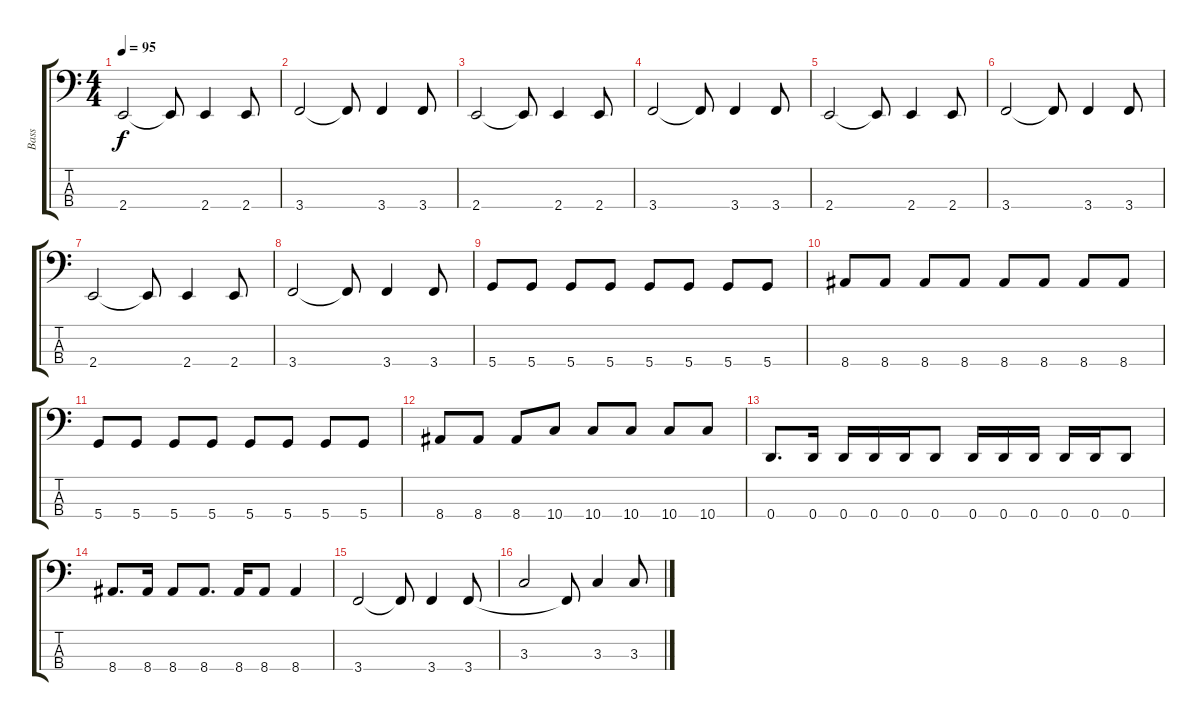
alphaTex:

\track ("Bass" "Bass") {instrument electricbassfinger}
\staff {score tabs}
\tuning (G2 D2 A1 D1) {hide}
\ts (4 4)
\tempo 95
\clef f4
\ks c
2.4.2{dy f} 2.4{t}.8 2.4.4 2.4.8 |
3.4.2 3.4{t}.8 3.4.4 3.4.8 |
2.4.2 2.4{t}.8 2.4.4 2.4.8 |
3.4.2 3.4{t}.8 3.4.4 3.4.8 |
2.4.2 2.4{t}.8 2.4.4 2.4.8 |
3.4.2 3.4{t}.8 3.4.4 3.4.8 |
2.4.2 2.4{t}.8 2.4.4 2.4.8 |
3.4.2 3.4{t}.8 3.4.4 3.4.8 |
5.4.8 5.4.8 5.4.8 5.4.8 5.4.8 5.4.8 5.4.8 5.4.8 |
8.4.8 8.4.8 8.4.8 8.4.8 8.4.8 8.4.8 8.4.8 8.4.8 |
5.4.8 5.4.8 5.4.8 5.4.8 5.4.8 5.4.8 5.4.8 5.4.8 |
8.4.8 8.4.8 8.4.8 10.4.8 10.4.8 10.4.8 10.4.8 10.4.8 |
0.4.8{d} 0.4.16 0.4.16 0.4.16 0.4.16 0.4.8 0.4.16 0.4.16 0.4.16 0.4.16 0.4.16 0.4.8 |
8.4.8{d} 8.4.16 8.4.8 8.4.8{d} 8.4.16 8.4.8 8.4.4 |
3.4.2 3.4{t}.8 3.4.4 3.4.8 |
3.3.2 3.4{t}.8 3.3.4 3.3.8
